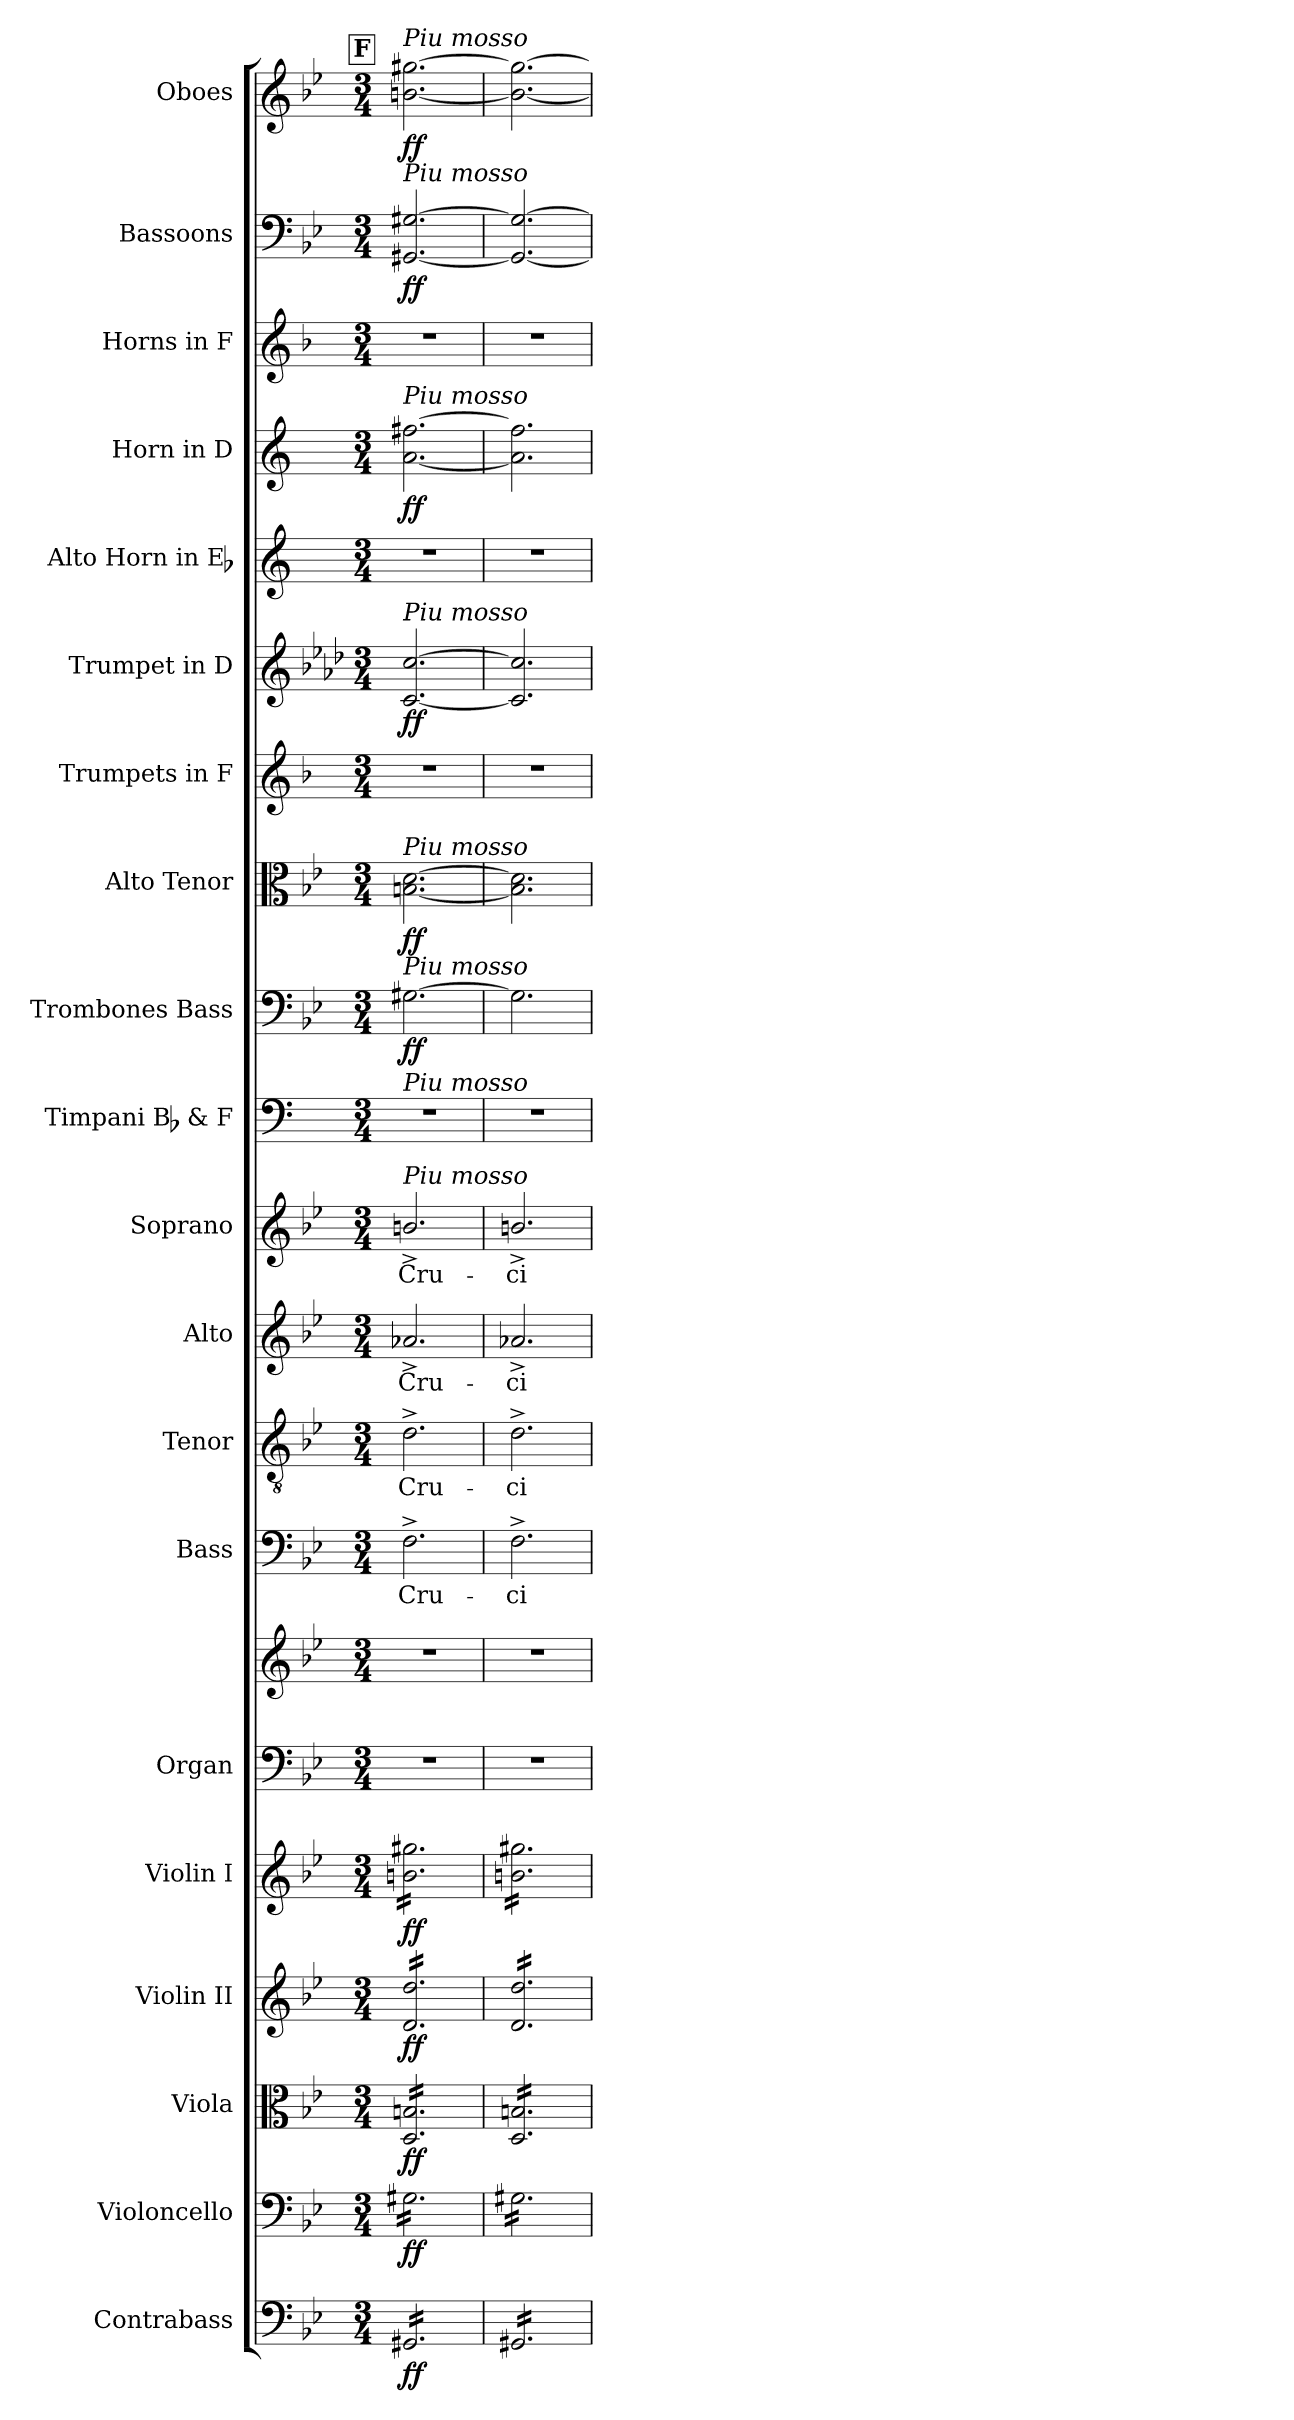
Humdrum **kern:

**kern	**dynam	**kern	**dynam	**kern	**dynam	**kern	**dynam	**kern	**dynam	**kern	**kern	**kern	**text	**kern	**text	**kern	**text	**kern	**text	**kern	**kern	**dynam	**kern	**dynam	**kern	**kern	**dynam	**kern	**kern	**dynam	**kern	**kern	**dynam	**kern	**dynam
*part20	*part20	*part19	*part19	*part18	*part18	*part17	*part17	*part16	*part16	*part15	*part15	*part14	*part14	*part13	*part13	*part12	*part12	*part11	*part11	*part10	*part9	*part9	*part8	*part8	*part7	*part6	*part6	*part5	*part4	*part4	*part3	*part2	*part2	*part1	*part1
*staff21	*staff21	*staff20	*staff20	*staff19	*staff19	*staff18	*staff18	*staff17	*staff17	*staff16	*staff15	*staff14	*staff14	*staff13	*staff13	*staff12	*staff12	*staff11	*staff11	*staff10	*staff9	*staff9	*staff8	*staff8	*staff7	*staff6	*staff6	*staff5	*staff4	*staff4	*staff3	*staff2	*staff2	*staff1	*staff1
*I"Contrabass	*	*I"Violoncello	*	*I"Viola	*	*I"Violin II	*	*I"Violin I	*	*I"Organ	*	*I"Bass	*	*I"Tenor	*	*I"Alto	*	*I"Soprano	*	*I"Timpani Bb & F	*I"Trombones  Bass	*	*I"Alto Tenor	*	*I"Trumpets in F	*I"Trumpet in D	*	*I"Alto Horn in Eb	*I"Horn in D	*	*I"Horns in F	*I"Bassoons	*	*I"Oboes	*
*I'Cb.	*	*I'Vc.	*	*I'Vla.	*	*I'Vln. II	*	*I'Vln. I	*	*I'Org.	*	*I'B.	*	*I'T.	*	*I'A.	*	*I'S.	*	*I'Timp.	*	*	*	*	*	*	*	*	*	*	*I'Hn.	*I'Bsn.	*	*I'Ob.	*
*clefF4	*	*clefF4	*	*clefC3	*	*clefG2	*	*clefG2	*	*clefF4	*clefG2	*clefF4	*	*clefGv2	*	*clefG2	*	*clefG2	*	*clefF4	*clefF4	*	*clefC3	*	*clefG2	*clefG2	*	*clefG2	*clefG2	*	*clefG2	*clefF4	*	*clefG2	*
*ITrd7c12	*	*	*	*	*	*	*	*	*	*	*	*	*	*ITrd7c12	*	*	*	*	*	*	*	*	*	*	*ITrd4c7	*ITrd-1c-2	*	*ITrd5c8	*ITrd6c10	*	*ITrd4c7	*	*	*	*
*k[b-e-]	*	*k[b-e-]	*	*k[b-e-]	*	*k[b-e-]	*	*k[b-e-]	*	*k[b-e-]	*k[b-e-]	*k[b-e-]	*	*k[b-e-]	*	*k[b-e-]	*	*k[b-e-]	*	*k[]	*k[b-e-]	*	*k[b-e-]	*	*k[b-e-]	*k[b-e-]	*	*k[f#c#g#d#]	*k[f#c#]	*	*k[b-e-]	*k[b-e-]	*	*k[b-e-]	*
*B-:	*	*B-:	*	*B-:	*	*B-:	*	*B-:	*	*B-:	*B-:	*B-:	*	*B-:	*	*B-:	*	*B-:	*	*C:	*B-:	*	*B-:	*	*B-:	*B-:	*	*E:	*D:	*	*B-:	*B-:	*	*B-:	*
*M3/4	*	*M3/4	*	*M3/4	*	*M3/4	*	*M3/4	*	*M3/4	*M3/4	*M3/4	*	*M3/4	*	*M3/4	*	*M3/4	*	*M3/4	*M3/4	*	*M3/4	*	*M3/4	*M3/4	*	*M3/4	*M3/4	*	*M3/4	*M3/4	*	*M3/4	*
!!LO:REH:place=s1:B:color=#000000:enc=box:fs=18.8792:t=F
=183	=183	=183	=183	=183	=183	=183	=183	=183	=183	=183	=183	=183	=183	=183	=183	=183	=183	=183	=183	=183	=183	=183	=183	=183	=183	=183	=183	=183	=183	=183	=183	=183	=183	=183	=183
!	!	!	!	!	!	!	!	!	!	!LO:N:vis=1	!LO:N:vis=1	!	!	!	!	!	!	!	!	!	!	!	!	!	!	!	!	!	!	!	!	!	!	!	!
!	!	!	!	!	!	!	!	!	!	!	!	!	!LO:LY:b:color=#000000	!	!	!	!	!	!	!	!	!	!	!	!	!	!	!	!	!	!	!	!	!	!
!	!	!	!	!	!	!	!	!	!	!	!	!	!	!	!LO:LY:b:color=#000000	!	!	!	!	!	!	!	!	!	!	!	!	!	!	!	!	!	!	!	!
!	!	!	!	!	!	!	!	!	!	!	!	!	!	!	!	!	!LO:LY:b:color=#000000	!	!	!	!	!	!	!	!	!	!	!	!	!	!	!	!	!	!
!	!	!	!	!	!	!	!	!	!	!	!	!	!	!	!	!	!	!	!	!	!	!	!	!	!	!	!	!	!	!	!	!	!	!LO:TX:a:i:t=Piu mosso	!
!	!	!	!	!	!	!	!	!	!	!	!	!	!	!	!	!	!	!	!	!	!	!	!	!	!	!	!	!	!	!	!	!LO:TX:a:i:t=Piu mosso	!	!	!
!	!	!	!	!	!	!	!	!	!	!	!	!	!	!	!	!	!	!	!	!	!	!	!	!	!	!	!	!	!LO:TX:a:i:t=Piu mosso	!	!	!	!	!	!
!	!	!	!	!	!	!	!	!	!	!	!	!	!	!	!	!	!	!	!	!	!	!	!	!	!	!LO:TX:a:i:t=Piu mosso	!	!	!	!	!	!	!	!	!
!	!	!	!	!	!	!	!	!	!	!	!	!	!	!	!	!	!	!	!	!	!	!	!LO:TX:a:i:t=Piu mosso	!	!	!	!	!	!	!	!	!	!	!	!
!	!	!	!	!	!	!	!	!	!	!	!	!	!	!	!	!	!	!	!	!	!LO:TX:a:i:t=Piu mosso	!	!	!	!	!	!	!	!	!	!	!	!	!	!
!	!	!	!	!	!	!	!	!	!	!	!	!	!	!	!	!	!	!	!	!LO:TX:a:i:t=Piu mosso	!	!	!	!	!	!	!	!	!	!	!	!	!	!	!
!	!	!	!	!	!	!	!	!	!	!	!	!	!	!	!	!	!	!LO:TX:a:i:t=Piu mosso	!	!	!	!	!	!	!	!	!	!	!	!	!	!	!	!	!
!	!	!	!	!	!	!	!	!LO:TX:a:i:t=Piu mosso	!	!	!	!	!	!	!	!	!	!	!	!	!	!	!	!	!	!	!	!	!	!	!	!	!	!	!
!	!	!	!	!	!	!LO:TX:a:i:t=Piu mosso	!	!	!	!	!	!	!	!	!	!	!	!	!	!	!	!	!	!	!	!	!	!	!	!	!	!	!	!	!
!	!	!	!	!LO:TX:a:i:t=Piu mosso	!	!	!	!	!	!	!	!	!	!	!	!	!	!	!	!	!	!	!	!	!	!	!	!	!	!	!	!	!	!	!
!	!	!LO:TX:a:i:t=Piu mosso	!	!	!	!	!	!	!	!	!	!	!	!	!	!	!	!	!	!	!	!	!	!	!	!	!	!	!	!	!	!	!	!	!
!LO:TX:a:i:t=Piu mosso	!	!	!	!	!	!	!	!	!	!	!	!	!	!	!	!	!	!	!	!	!	!	!	!	!	!	!	!	!	!	!	!	!	!	!
!	!	!	!	!	!	!	!	!	!	!	!	!	!	!	!	!	!	!	!LO:LY:b:color=#000000	!LO:N:vis=1	!	!	!	!	!LO:N:vis=1	!	!	!LO:N:vis=1	!	!	!LO:N:vis=1	!	!	!	!
*tremolo	*	*	*	*	*	*	*	*	*	*	*	*	*	*	*	*	*	*	*	*	*	*	*	*	*	*	*	*	*	*	*	*	*	*	*
*	*	*tremolo	*	*	*	*	*	*	*	*	*	*	*	*	*	*	*	*	*	*	*	*	*	*	*	*	*	*	*	*	*	*	*	*	*
*	*	*	*	*tremolo	*	*	*	*	*	*	*	*	*	*	*	*	*	*	*	*	*	*	*	*	*	*	*	*	*	*	*	*	*	*	*
*	*	*	*	*	*	*tremolo	*	*	*	*	*	*	*	*	*	*	*	*	*	*	*	*	*	*	*	*	*	*	*	*	*	*	*	*	*
*	*	*	*	*	*	*	*	*tremolo	*	*	*	*	*	*	*	*	*	*	*	*	*	*	*	*	*	*	*	*	*	*	*	*	*	*	*
16GGG#Xi/LL	ff	16G#Xi\LL	ff	16Di/ 16BniLL	ff	16di/ 16ddiLL	ff	16bni\ 16gg#XiLL	ff	2.r	2.r	2.F^i\	Cru-	2.D^i\	Cru-	2.a-X^i/	Cru-	2.bn^i/	Cru-	2.r	[2.G#Xi\	ff	[2.Bni\ [2.di	ff	2.r	[2.di/ [2.ddi	ff	2.r	[2.Bi\ [2.g#Xi	ff	2.r	[2.GG#Xi/ [2.G#Xi	ff	[2.bni\ [2.gg#Xi	ff
16GGG#Xi/	.	16G#Xi\	.	16Di/ 16Bni	.	16di/ 16ddi	.	16bni\ 16gg#Xi	.	.	.	.	.	.	.	.	.	.	.	.	.	.	.	.	.	.	.	.	.	.	.	.	.	.	.
16GGG#Xi/	.	16G#Xi\	.	16Di/ 16Bni	.	16di/ 16ddi	.	16bni\ 16gg#Xi	.	.	.	.	.	.	.	.	.	.	.	.	.	.	.	.	.	.	.	.	.	.	.	.	.	.	.
16GGG#Xi/	.	16G#Xi\	.	16Di/ 16Bni	.	16di/ 16ddi	.	16bni\ 16gg#Xi	.	.	.	.	.	.	.	.	.	.	.	.	.	.	.	.	.	.	.	.	.	.	.	.	.	.	.
16GGG#Xi/	.	16G#Xi\	.	16Di/ 16Bni	.	16di/ 16ddi	.	16bni\ 16gg#Xi	.	.	.	.	.	.	.	.	.	.	.	.	.	.	.	.	.	.	.	.	.	.	.	.	.	.	.
16GGG#Xi/	.	16G#Xi\	.	16Di/ 16Bni	.	16di/ 16ddi	.	16bni\ 16gg#Xi	.	.	.	.	.	.	.	.	.	.	.	.	.	.	.	.	.	.	.	.	.	.	.	.	.	.	.
16GGG#Xi/	.	16G#Xi\	.	16Di/ 16Bni	.	16di/ 16ddi	.	16bni\ 16gg#Xi	.	.	.	.	.	.	.	.	.	.	.	.	.	.	.	.	.	.	.	.	.	.	.	.	.	.	.
16GGG#Xi/	.	16G#Xi\	.	16Di/ 16Bni	.	16di/ 16ddi	.	16bni\ 16gg#Xi	.	.	.	.	.	.	.	.	.	.	.	.	.	.	.	.	.	.	.	.	.	.	.	.	.	.	.
16GGG#Xi/	.	16G#Xi\	.	16Di/ 16Bni	.	16di/ 16ddi	.	16bni\ 16gg#Xi	.	.	.	.	.	.	.	.	.	.	.	.	.	.	.	.	.	.	.	.	.	.	.	.	.	.	.
16GGG#Xi/	.	16G#Xi\	.	16Di/ 16Bni	.	16di/ 16ddi	.	16bni\ 16gg#Xi	.	.	.	.	.	.	.	.	.	.	.	.	.	.	.	.	.	.	.	.	.	.	.	.	.	.	.
16GGG#Xi/	.	16G#Xi\	.	16Di/ 16Bni	.	16di/ 16ddi	.	16bni\ 16gg#Xi	.	.	.	.	.	.	.	.	.	.	.	.	.	.	.	.	.	.	.	.	.	.	.	.	.	.	.
16GGG#Xi/JJ	.	16G#Xi\JJ	.	16Di/ 16BniJJ	.	16di/ 16ddiJJ	.	16bni\ 16gg#XiJJ	.	.	.	.	.	.	.	.	.	.	.	.	.	.	.	.	.	.	.	.	.	.	.	.	.	.	.
=184	=184	=184	=184	=184	=184	=184	=184	=184	=184	=184	=184	=184	=184	=184	=184	=184	=184	=184	=184	=184	=184	=184	=184	=184	=184	=184	=184	=184	=184	=184	=184	=184	=184	=184	=184
!	!	!	!	!	!	!	!	!	!	!LO:N:vis=1	!LO:N:vis=1	!	!	!	!	!	!	!	!	!	!	!	!	!	!	!	!	!	!	!	!	!	!	!	!
!	!	!	!	!	!	!	!	!	!	!	!	!	!LO:LY:b:color=#000000	!	!	!	!	!	!	!	!	!	!	!	!	!	!	!	!	!	!	!	!	!	!
!	!	!	!	!	!	!	!	!	!	!	!	!	!	!	!LO:LY:b:color=#000000	!	!	!	!	!	!	!	!	!	!	!	!	!	!	!	!	!	!	!	!
!	!	!	!	!	!	!	!	!	!	!	!	!	!	!	!	!	!LO:LY:b:color=#000000	!	!	!	!	!	!	!	!	!	!	!	!	!	!	!	!	!	!
!	!	!	!	!	!	!	!	!	!	!	!	!	!	!	!	!	!	!	!LO:LY:b:color=#000000	!LO:N:vis=1	!	!	!	!	!LO:N:vis=1	!	!	!LO:N:vis=1	!	!	!LO:N:vis=1	!	!	!	!
16GGG#Xi/LL	.	16G#Xi\LL	.	16Di/ 16BniLL	.	16di/ 16ddiLL	.	16bni\ 16gg#XiLL	.	2.r	2.r	2.F^i\	-ci-	2.D^i\	-ci-	2.a-X^i/	-ci-	2.bn^i/	-ci-	2.r	2.G#i\]	.	2.Bi\] 2.di]	.	2.r	2.di/] 2.ddi]	.	2.r	2.Bi\] 2.g#i]	.	2.r	2.GG#i/_ 2.G#i_	.	2.bi\_ 2.gg#i_	.
16GGG#Xi/	.	16G#Xi\	.	16Di/ 16Bni	.	16di/ 16ddi	.	16bni\ 16gg#Xi	.	.	.	.	.	.	.	.	.	.	.	.	.	.	.	.	.	.	.	.	.	.	.	.	.	.	.
16GGG#Xi/	.	16G#Xi\	.	16Di/ 16Bni	.	16di/ 16ddi	.	16bni\ 16gg#Xi	.	.	.	.	.	.	.	.	.	.	.	.	.	.	.	.	.	.	.	.	.	.	.	.	.	.	.
16GGG#Xi/	.	16G#Xi\	.	16Di/ 16Bni	.	16di/ 16ddi	.	16bni\ 16gg#Xi	.	.	.	.	.	.	.	.	.	.	.	.	.	.	.	.	.	.	.	.	.	.	.	.	.	.	.
16GGG#Xi/	.	16G#Xi\	.	16Di/ 16Bni	.	16di/ 16ddi	.	16bni\ 16gg#Xi	.	.	.	.	.	.	.	.	.	.	.	.	.	.	.	.	.	.	.	.	.	.	.	.	.	.	.
16GGG#Xi/	.	16G#Xi\	.	16Di/ 16Bni	.	16di/ 16ddi	.	16bni\ 16gg#Xi	.	.	.	.	.	.	.	.	.	.	.	.	.	.	.	.	.	.	.	.	.	.	.	.	.	.	.
16GGG#Xi/	.	16G#Xi\	.	16Di/ 16Bni	.	16di/ 16ddi	.	16bni\ 16gg#Xi	.	.	.	.	.	.	.	.	.	.	.	.	.	.	.	.	.	.	.	.	.	.	.	.	.	.	.
16GGG#Xi/	.	16G#Xi\	.	16Di/ 16Bni	.	16di/ 16ddi	.	16bni\ 16gg#Xi	.	.	.	.	.	.	.	.	.	.	.	.	.	.	.	.	.	.	.	.	.	.	.	.	.	.	.
16GGG#Xi/	.	16G#Xi\	.	16Di/ 16Bni	.	16di/ 16ddi	.	16bni\ 16gg#Xi	.	.	.	.	.	.	.	.	.	.	.	.	.	.	.	.	.	.	.	.	.	.	.	.	.	.	.
16GGG#Xi/	.	16G#Xi\	.	16Di/ 16Bni	.	16di/ 16ddi	.	16bni\ 16gg#Xi	.	.	.	.	.	.	.	.	.	.	.	.	.	.	.	.	.	.	.	.	.	.	.	.	.	.	.
16GGG#Xi/	.	16G#Xi\	.	16Di/ 16Bni	.	16di/ 16ddi	.	16bni\ 16gg#Xi	.	.	.	.	.	.	.	.	.	.	.	.	.	.	.	.	.	.	.	.	.	.	.	.	.	.	.
16GGG#Xi/JJ	.	16G#Xi\JJ	.	16Di/ 16BniJJ	.	16di/ 16ddiJJ	.	16bni\ 16gg#XiJJ	.	.	.	.	.	.	.	.	.	.	.	.	.	.	.	.	.	.	.	.	.	.	.	.	.	.	.
*	*	*	*	*	*	*	*	*Xtremolo	*	*	*	*	*	*	*	*	*	*	*	*	*	*	*	*	*	*	*	*	*	*	*	*	*	*	*
*	*	*	*	*	*	*Xtremolo	*	*	*	*	*	*	*	*	*	*	*	*	*	*	*	*	*	*	*	*	*	*	*	*	*	*	*	*	*
*	*	*	*	*Xtremolo	*	*	*	*	*	*	*	*	*	*	*	*	*	*	*	*	*	*	*	*	*	*	*	*	*	*	*	*	*	*	*
*	*	*Xtremolo	*	*	*	*	*	*	*	*	*	*	*	*	*	*	*	*	*	*	*	*	*	*	*	*	*	*	*	*	*	*	*	*	*
*Xtremolo	*	*	*	*	*	*	*	*	*	*	*	*	*	*	*	*	*	*	*	*	*	*	*	*	*	*	*	*	*	*	*	*	*	*	*
=	=	=	=	=	=	=	=	=	=	=	=	=	=	=	=	=	=	=	=	=	=	=	=	=	=	=	=	=	=	=	=	=	=	=	=
*-	*-	*-	*-	*-	*-	*-	*-	*-	*-	*-	*-	*-	*-	*-	*-	*-	*-	*-	*-	*-	*-	*-	*-	*-	*-	*-	*-	*-	*-	*-	*-	*-	*-	*-	*-
